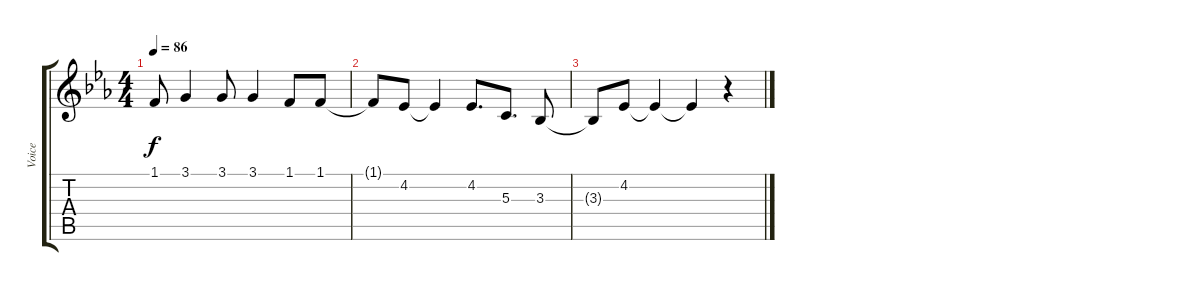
\track ("Voice" "Voice") {instrument lead6voice}
\staff {score tabs}
\tuning (E4 B3 G3 D3 A2 E2) {hide}
\ts (4 4)
\tempo 86
\clef g2
\ks eb
1.1{t}.8{dy f} 3.1.4 3.1.8 3.1.4 1.1.8 1.1.8 |
1.1{t}.8 4.2.8 4.2{t}.4 4.2.8{d} 5.3.8{d} 3.3.8 |
3.3{t}.8 4.2.8 4.2{t}.4 4.2{t}.4 r.4
